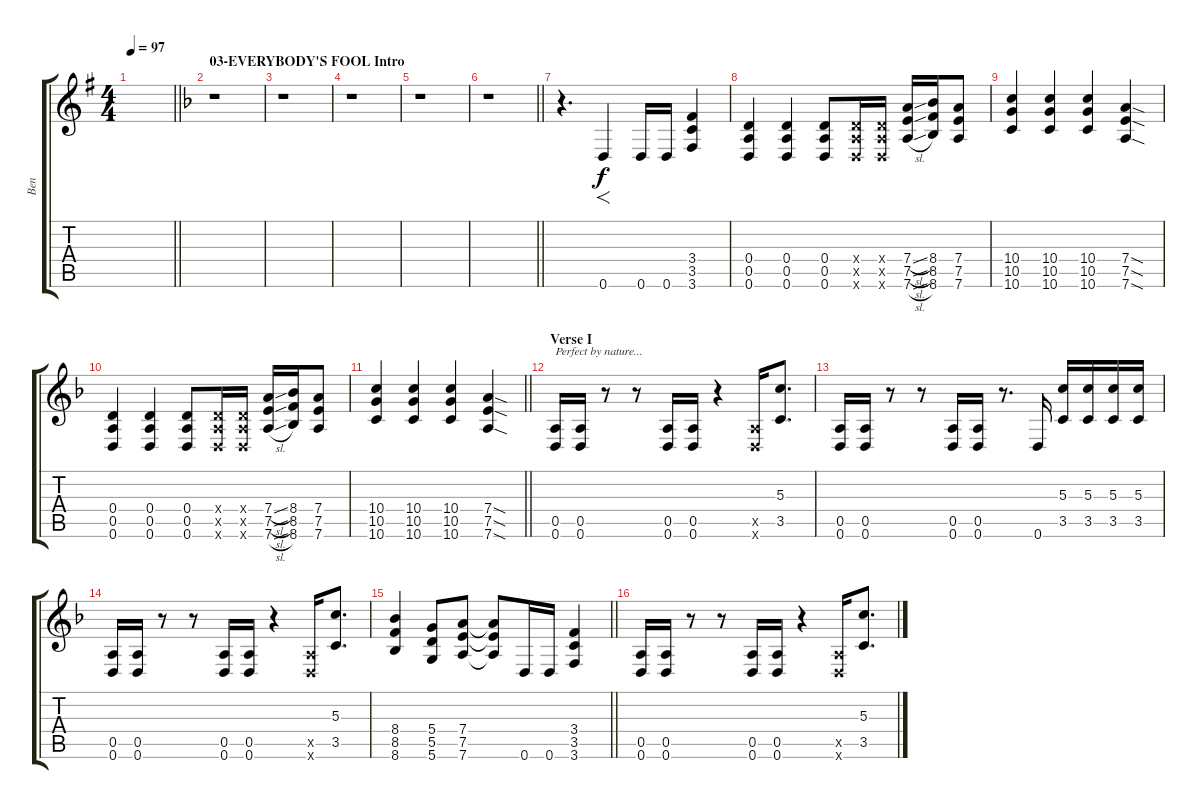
\track ("Ben" "Ben") {instrument electricbassfinger}
\staff {score tabs}
\tuning (E4 B3 G3 D3 A2 D2) {hide}
\ts (4 4)
\tempo 97
\clef g2
\barLineRight lightlight
\ks g
|
\section ("" "03-EVERYBODY'S FOOL Intro")
\ks f
r.1 |
r.1 |
r.1 |
r.1 |
\barLineRight lightlight
r.1 |
r.4{d instrument distortionguitar} 0.6.4{f} 0.6.16{volume 13} 0.6.16 (3.4 3.5 3.6).4 |
(0.4 0.5 0.6).4 (0.4 0.5 0.6).4 (0.4 0.5 0.6).8 (0.4{x} 0.5{x} 0.6{x}).16 (0.4{x} 0.5{x} 0.6{x}).16 (7.4{sl} 7.5{sl} 7.6{sl}).16 (8.4 8.5 8.6).16 (7.4 7.5 7.6).8 |
(10.4 10.5 10.6).4 (10.4 10.5 10.6).4 (10.4 10.5 10.6).4 (7.4{sod} 7.5{sod} 7.6{sod}).4 |
(0.4 0.5 0.6).4 (0.4 0.5 0.6).4 (0.4 0.5 0.6).8 (0.4{x} 0.5{x} 0.6{x}).16 (0.4{x} 0.5{x} 0.6{x}).16 (7.4{sl} 7.5{sl} 7.6{sl}).16 (8.4 8.5 8.6).16 (7.4 7.5 7.6).8 |
\barLineRight lightlight
(10.4 10.5 10.6).4 (10.4 10.5 10.6).4 (10.4 10.5 10.6).4 (7.4{sod} 7.5{sod} 7.6{sod}).4 |
\section ("" "Verse I")
(0.5 0.6).16{txt "Perfect by nature..."} (0.5 0.6).16 r.8 r.8 (0.5 0.6).16 (0.5 0.6).16 r.4 (0.5{x} 0.6{x}).16 (5.3 3.5).8{d} |
(0.5 0.6).16 (0.5 0.6).16 r.8 r.8 (0.5 0.6).16 (0.5 0.6).16 r.8{d} 0.6.16 (5.3 3.5).16 (5.3 3.5).16 (5.3 3.5).16 (5.3 3.5).16 |
(0.5 0.6).16 (0.5 0.6).16 r.8 r.8 (0.5 0.6).16 (0.5 0.6).16 r.4 (0.5{x} 0.6{x}).16 (5.3 3.5).8{d} |
\barLineRight lightlight
(8.4 8.5 8.6).4 (5.4 5.5 5.6).8 (7.4 7.5 7.6).8 (7.4{t} 7.5{t} 7.6{t}).8 0.6.16 0.6.16 (3.4 3.5 3.6).4 |
(0.5 0.6).16 (0.5 0.6).16 r.8 r.8 (0.5 0.6).16 (0.5 0.6).16 r.4 (0.5{x} 0.6{x}).16 (5.3 3.5).8{d}
